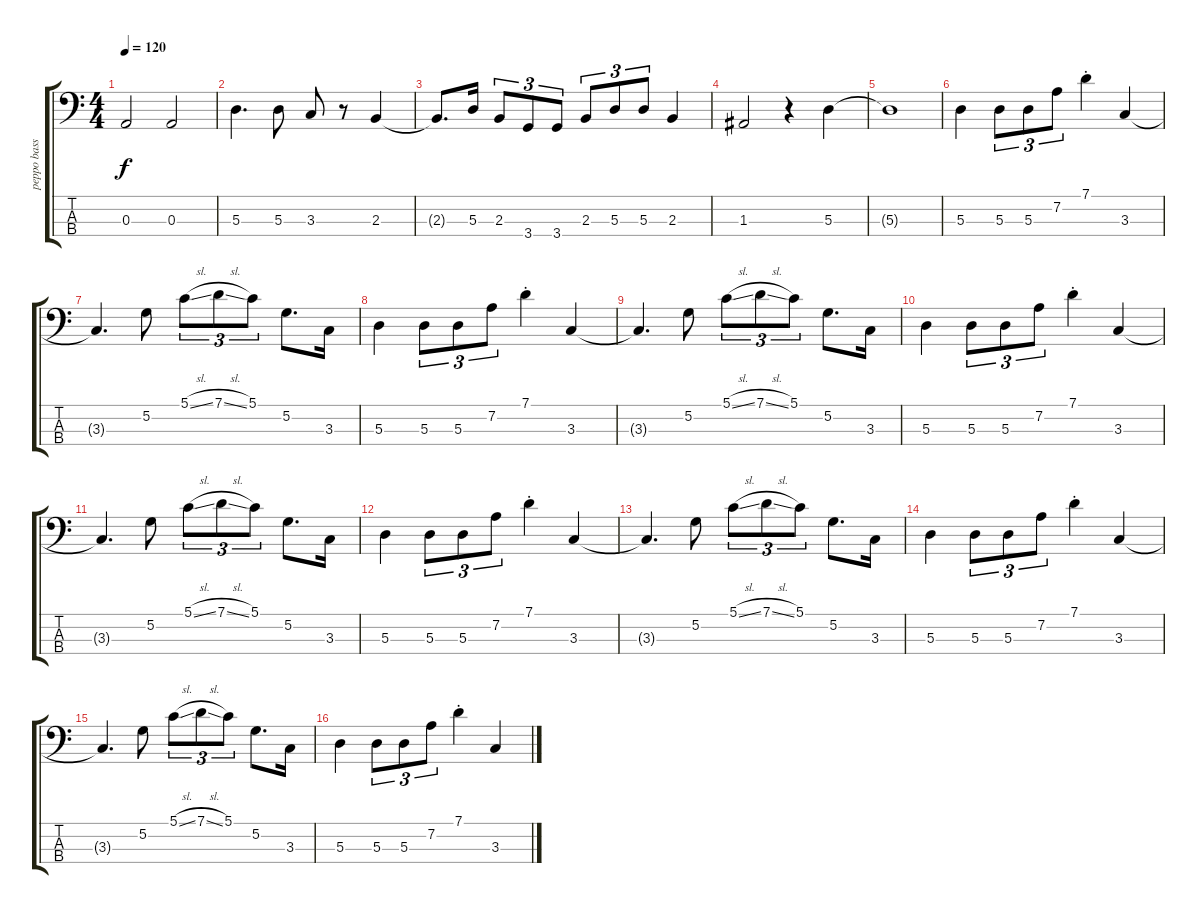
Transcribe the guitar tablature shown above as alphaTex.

\track ("peppo bass" "peppo bass") {instrument electricbassfinger}
\staff {score tabs}
\tuning (G2 D2 A1 E1) {hide}
\ts (4 4)
\tempo 120
\clef f4
\ks c
0.3{t}.2{dy f} 0.3.2 |
5.3.4{d} 5.3.8 3.3.8 r.8 2.3.4 |
2.3{t}.8{d} 5.3.16 2.3.8{tu (3 2)} 3.4.8{tu (3 2)} 3.4.8{tu (3 2)} 2.3.8{tu (3 2)} 5.3.8{tu (3 2)} 5.3.8{tu (3 2)} 2.3.4 |
1.3.2 r.4 5.3.4 |
5.3{t}.1 |
5.3.4 5.3.8{tu (3 2)} 5.3.8{tu (3 2)} 7.2.8{tu (3 2)} 7.1{st}.4 3.3.4 |
3.3{t}.4{d} 5.2.8 5.1{sl}.8{tu (3 2)} 7.1{sl}.8{tu (3 2)} 5.1.8{tu (3 2)} 5.2.8{d} 3.3.16 |
5.3.4 5.3.8{tu (3 2)} 5.3.8{tu (3 2)} 7.2.8{tu (3 2)} 7.1{st}.4 3.3.4 |
3.3{t}.4{d} 5.2.8 5.1{sl}.8{tu (3 2)} 7.1{sl}.8{tu (3 2)} 5.1.8{tu (3 2)} 5.2.8{d} 3.3.16 |
5.3.4 5.3.8{tu (3 2)} 5.3.8{tu (3 2)} 7.2.8{tu (3 2)} 7.1{st}.4 3.3.4 |
3.3{t}.4{d} 5.2.8 5.1{sl}.8{tu (3 2)} 7.1{sl}.8{tu (3 2)} 5.1.8{tu (3 2)} 5.2.8{d} 3.3.16 |
5.3.4 5.3.8{tu (3 2)} 5.3.8{tu (3 2)} 7.2.8{tu (3 2)} 7.1{st}.4 3.3.4 |
3.3{t}.4{d} 5.2.8 5.1{sl}.8{tu (3 2)} 7.1{sl}.8{tu (3 2)} 5.1.8{tu (3 2)} 5.2.8{d} 3.3.16 |
5.3.4 5.3.8{tu (3 2)} 5.3.8{tu (3 2)} 7.2.8{tu (3 2)} 7.1{st}.4 3.3.4 |
3.3{t}.4{d} 5.2.8 5.1{sl}.8{tu (3 2)} 7.1{sl}.8{tu (3 2)} 5.1.8{tu (3 2)} 5.2.8{d} 3.3.16 |
5.3.4 5.3.8{tu (3 2)} 5.3.8{tu (3 2)} 7.2.8{tu (3 2)} 7.1{st}.4 3.3.4
